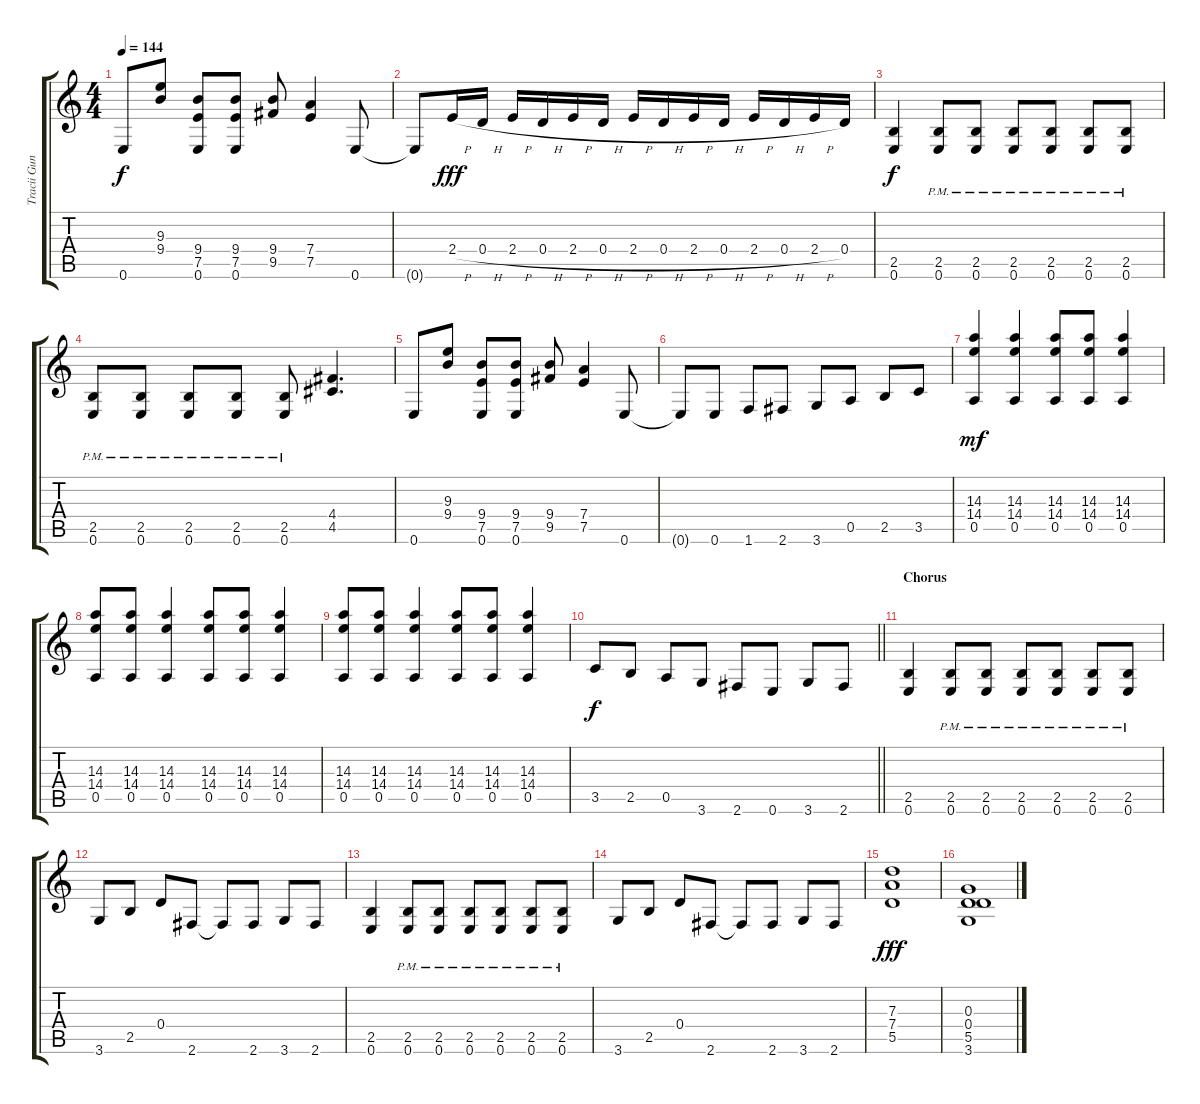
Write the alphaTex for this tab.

\track ("Tracii Guns - Rhytm Guitar" "Tracii Gun") {instrument distortionguitar}
\staff {score tabs}
\tuning (E4 B3 G3 D3 A2 E2) {hide}
\ts (4 4)
\tempo 144
\clef g2
\ks c
0.6.8{dy f} (9.3 9.4).8 (9.4 7.5 0.6).8 (9.4 7.5 0.6).8 (9.4 9.5).8 (7.4 7.5).4 0.6.8 |
0.6{t}.8 2.4{h}.16{dy fff} 0.4{h}.16 2.4{h}.16 0.4{h}.16 2.4{h}.16 0.4{h}.16 2.4{h}.16 0.4{h}.16 2.4{h}.16 0.4{h}.16 2.4{h}.16 0.4{h}.16 2.4{h}.16 0.4.16 |
(2.5 0.6).4{dy f} (2.5{pm} 0.6{pm}).8 (2.5{pm} 0.6{pm}).8 (2.5{pm} 0.6{pm}).8 (2.5{pm} 0.6{pm}).8 (2.5{pm} 0.6{pm}).8 (2.5{pm} 0.6{pm}).8 |
(2.5{pm} 0.6{pm}).8 (2.5{pm} 0.6{pm}).8 (2.5{pm} 0.6{pm}).8 (2.5{pm} 0.6{pm}).8 (2.5{pm} 0.6{pm}).8 (4.4 4.5).4{d} |
0.6.8 (9.3 9.4).8 (9.4 7.5 0.6).8 (9.4 7.5 0.6).8 (9.4 9.5).8 (7.4 7.5).4 0.6.8 |
0.6{t}.8 0.6.8 1.6.8 2.6.8 3.6.8 0.5.8 2.5.8 3.5.8 |
(14.3 14.4 0.5).4{dy mf} (14.3 14.4 0.5).4 (14.3 14.4 0.5).8 (14.3 14.4 0.5).8 (14.3 14.4 0.5).4 |
(14.3 14.4 0.5).8 (14.3 14.4 0.5).8 (14.3 14.4 0.5).4 (14.3 14.4 0.5).8 (14.3 14.4 0.5).8 (14.3 14.4 0.5).4 |
(14.3 14.4 0.5).8 (14.3 14.4 0.5).8 (14.3 14.4 0.5).4 (14.3 14.4 0.5).8 (14.3 14.4 0.5).8 (14.3 14.4 0.5).4 |
\barLineRight lightlight
3.5.8{dy f} 2.5.8 0.5.8 3.6.8 2.6.8 0.6.8 3.6.8 2.6.8 |
\section ("" "Chorus")
(2.5 0.6).4 (2.5{pm} 0.6{pm}).8 (2.5{pm} 0.6{pm}).8 (2.5{pm} 0.6{pm}).8 (2.5{pm} 0.6{pm}).8 (2.5{pm} 0.6{pm}).8 (2.5{pm} 0.6{pm}).8 |
3.6.8 2.5.8 0.4.8 2.6.8 2.6{t}.8 2.6.8 3.6.8 2.6.8 |
(2.5 0.6).4 (2.5{pm} 0.6{pm}).8 (2.5{pm} 0.6{pm}).8 (2.5{pm} 0.6{pm}).8 (2.5{pm} 0.6{pm}).8 (2.5{pm} 0.6{pm}).8 (2.5{pm} 0.6{pm}).8 |
3.6.8 2.5.8 0.4.8 2.6.8 2.6{t}.8 2.6.8 3.6.8 2.6.8 |
(7.3 7.4 5.5).1{dy fff} |
(0.3 0.4 5.5 3.6).1
